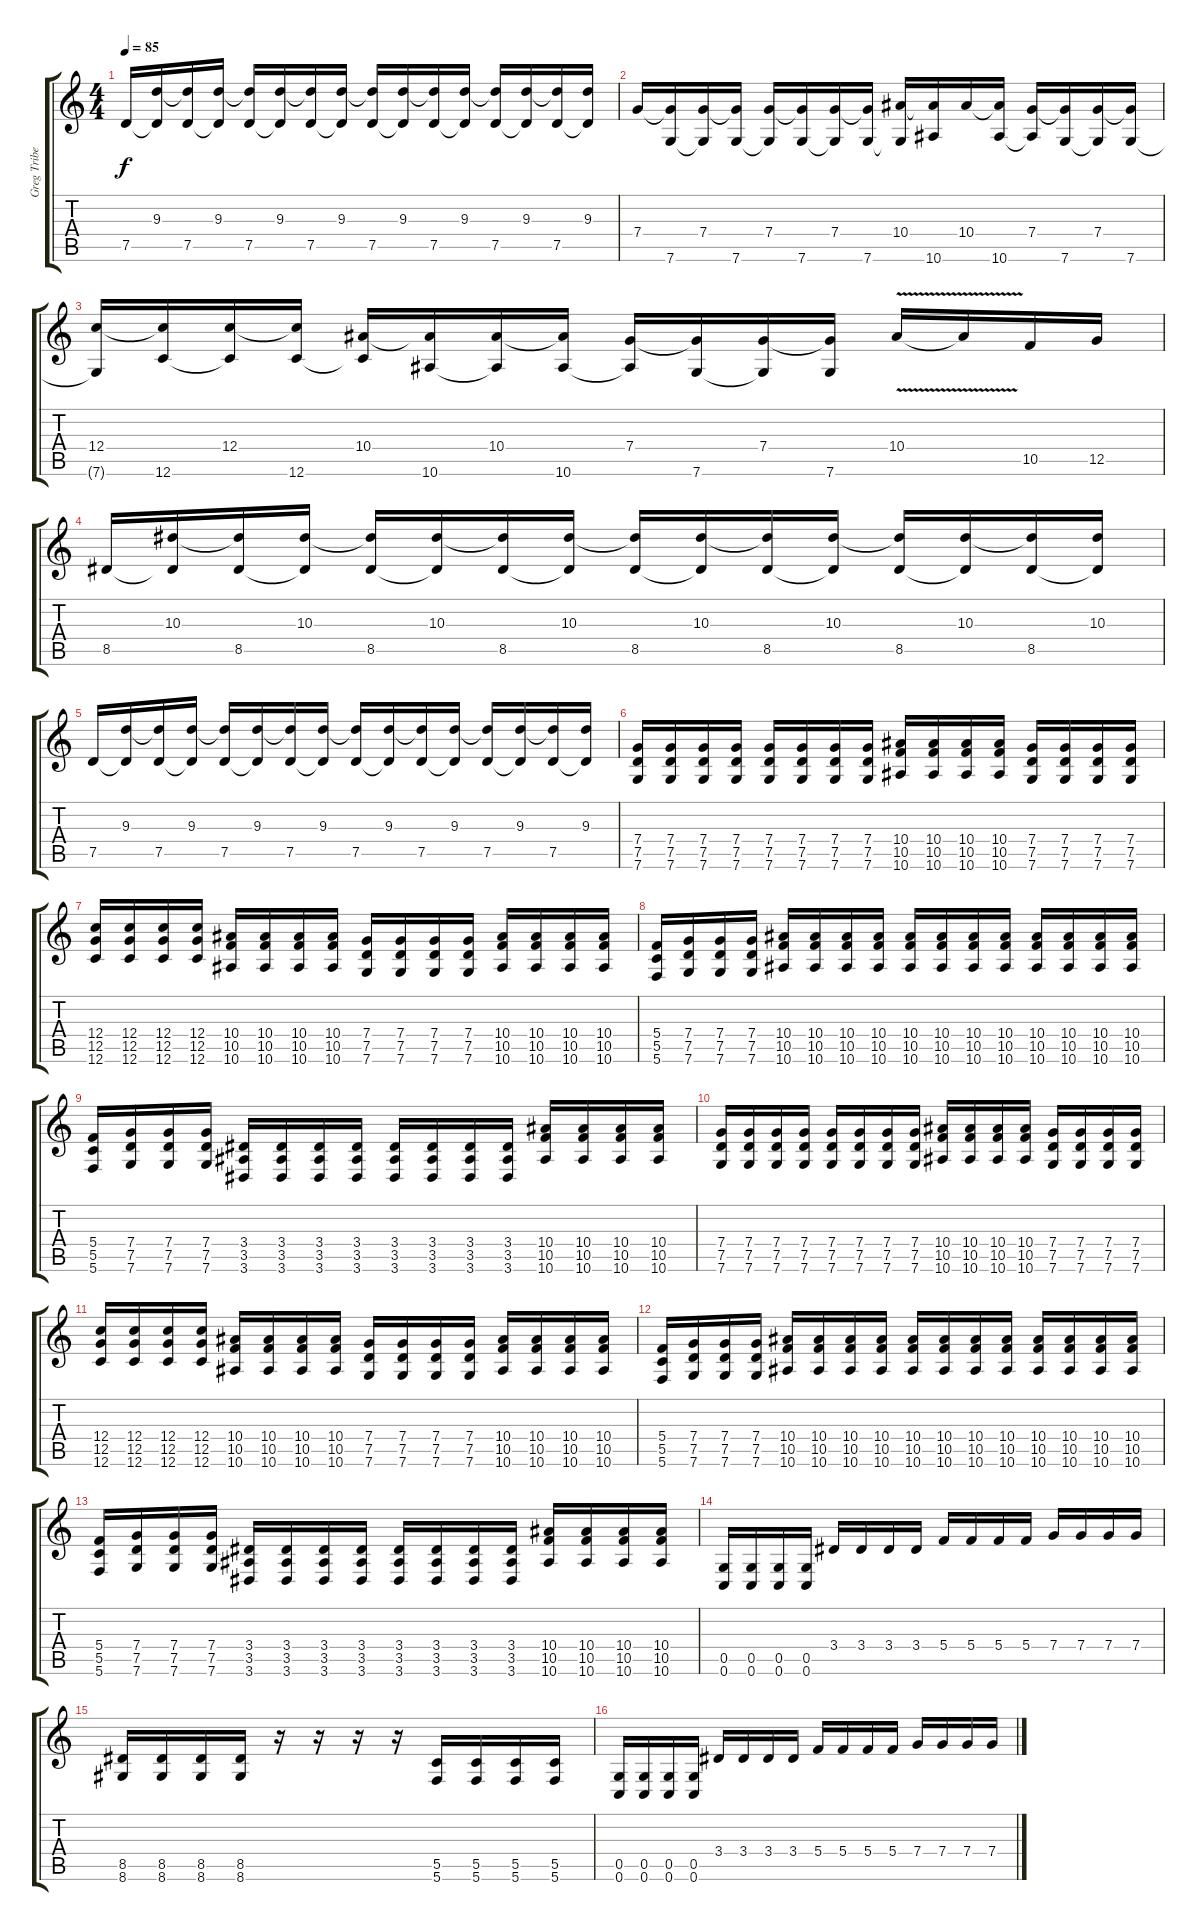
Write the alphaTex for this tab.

\track ("Greg Tribett" "Greg Tribe") {instrument electricguitarclean}
\staff {score tabs}
\tuning (D4 A3 F3 C3 G2 C2) {hide}
\ts (4 4)
\tempo 85
\clef g2
\ks c
7.5.16{dy f} (9.3 7.5{t}).16 (9.3{t} 7.5).16 (9.3 7.5{t}).16 (9.3{t} 7.5).16 (9.3 7.5{t}).16 (9.3{t} 7.5).16 (9.3 7.5{t}).16 (9.3{t} 7.5).16 (9.3 7.5{t}).16 (9.3{t} 7.5).16 (9.3 7.5{t}).16 (9.3{t} 7.5).16 (9.3 7.5{t}).16 (9.3{t} 7.5).16 (9.3 7.5{t}).16 |
7.4.16{instrument electricguitarclean} (7.4{t} 7.6).16 (7.4 7.6{t}).16 (7.4{t} 7.6).16 (7.4 7.6{t}).16 (7.4{t} 7.6).16 (7.4 7.6{t}).16 (7.4{t} 7.6).16 (10.4 7.6{t}).16 (10.4{t} 10.6).16 10.4.16 (10.4{t} 10.6).16 (7.4 10.6{t}).16 (7.4{t} 7.6).16 (7.4 7.6{t}).16 (7.4{t} 7.6).16 |
(12.4 7.6{t}).16 (12.4{t} 12.6).16 (12.4 12.6{t}).16 (12.4{t} 12.6).16 (10.4 12.6{t}).16 (10.4{t} 10.6).16 (10.4 10.6{t}).16 (10.4{t} 10.6).16 (7.4 10.6{t}).16 (7.4{t} 7.6).16 (7.4 7.6{t}).16 (7.4{t} 7.6).16 10.4{v}.16 10.4{t}.16 10.5.16 12.5.16 |
8.5.16 (10.3 8.5{t}).16 (10.3{t} 8.5).16 (10.3 8.5{t}).16 (10.3{t} 8.5).16 (10.3 8.5{t}).16 (10.3{t} 8.5).16 (10.3 8.5{t}).16 (10.3{t} 8.5).16 (10.3 8.5{t}).16 (10.3{t} 8.5).16 (10.3 8.5{t}).16 (10.3{t} 8.5).16 (10.3 8.5{t}).16 (10.3{t} 8.5).16 (10.3 8.5{t}).16 |
7.5.16 (9.3 7.5{t}).16 (9.3{t} 7.5).16 (9.3 7.5{t}).16 (9.3{t} 7.5).16 (9.3 7.5{t}).16 (9.3{t} 7.5).16 (9.3 7.5{t}).16 (9.3{t} 7.5).16 (9.3 7.5{t}).16 (9.3{t} 7.5).16 (9.3 7.5{t}).16 (9.3{t} 7.5).16 (9.3 7.5{t}).16 (9.3{t} 7.5).16 (9.3 7.5{t}).16 |
(7.4 7.5 7.6).16{volume 10 instrument distortionguitar} (7.4 7.5 7.6).16 (7.4 7.5 7.6).16 (7.4 7.5 7.6).16 (7.4 7.5 7.6).16 (7.4 7.5 7.6).16 (7.4 7.5 7.6).16 (7.4 7.5 7.6).16 (10.4 10.5 10.6).16 (10.4 10.5 10.6).16 (10.4 10.5 10.6).16 (10.4 10.5 10.6).16 (7.4 7.5 7.6).16 (7.4 7.5 7.6).16 (7.4 7.5 7.6).16 (7.4 7.5 7.6).16 |
(12.4 12.5 12.6).16 (12.4 12.5 12.6).16 (12.4 12.5 12.6).16 (12.4 12.5 12.6).16 (10.4 10.5 10.6).16 (10.4 10.5 10.6).16 (10.4 10.5 10.6).16 (10.4 10.5 10.6).16 (7.4 7.5 7.6).16 (7.4 7.5 7.6).16 (7.4 7.5 7.6).16 (7.4 7.5 7.6).16 (10.4 10.5 10.6).16 (10.4 10.5 10.6).16 (10.4 10.5 10.6).16 (10.4 10.5 10.6).16 |
(5.4 5.5 5.6).16 (7.4 7.5 7.6).16 (7.4 7.5 7.6).16 (7.4 7.5 7.6).16 (10.4 10.5 10.6).16 (10.4 10.5 10.6).16 (10.4 10.5 10.6).16 (10.4 10.5 10.6).16 (10.4 10.5 10.6).16 (10.4 10.5 10.6).16 (10.4 10.5 10.6).16 (10.4 10.5 10.6).16 (10.4 10.5 10.6).16 (10.4 10.5 10.6).16 (10.4 10.5 10.6).16 (10.4 10.5 10.6).16 |
(5.4 5.5 5.6).16 (7.4 7.5 7.6).16 (7.4 7.5 7.6).16 (7.4 7.5 7.6).16 (3.4 3.5 3.6).16 (3.4 3.5 3.6).16 (3.4 3.5 3.6).16 (3.4 3.5 3.6).16 (3.4 3.5 3.6).16 (3.4 3.5 3.6).16 (3.4 3.5 3.6).16 (3.4 3.5 3.6).16 (10.4 10.5 10.6).16 (10.4 10.5 10.6).16 (10.4 10.5 10.6).16 (10.4 10.5 10.6).16 |
(7.4 7.5 7.6).16{instrument distortionguitar} (7.4 7.5 7.6).16 (7.4 7.5 7.6).16 (7.4 7.5 7.6).16 (7.4 7.5 7.6).16 (7.4 7.5 7.6).16 (7.4 7.5 7.6).16 (7.4 7.5 7.6).16 (10.4 10.5 10.6).16 (10.4 10.5 10.6).16 (10.4 10.5 10.6).16 (10.4 10.5 10.6).16 (7.4 7.5 7.6).16 (7.4 7.5 7.6).16 (7.4 7.5 7.6).16 (7.4 7.5 7.6).16 |
(12.4 12.5 12.6).16 (12.4 12.5 12.6).16 (12.4 12.5 12.6).16 (12.4 12.5 12.6).16 (10.4 10.5 10.6).16 (10.4 10.5 10.6).16 (10.4 10.5 10.6).16 (10.4 10.5 10.6).16 (7.4 7.5 7.6).16 (7.4 7.5 7.6).16 (7.4 7.5 7.6).16 (7.4 7.5 7.6).16 (10.4 10.5 10.6).16 (10.4 10.5 10.6).16 (10.4 10.5 10.6).16 (10.4 10.5 10.6).16 |
(5.4 5.5 5.6).16 (7.4 7.5 7.6).16 (7.4 7.5 7.6).16 (7.4 7.5 7.6).16 (10.4 10.5 10.6).16 (10.4 10.5 10.6).16 (10.4 10.5 10.6).16 (10.4 10.5 10.6).16 (10.4 10.5 10.6).16 (10.4 10.5 10.6).16 (10.4 10.5 10.6).16 (10.4 10.5 10.6).16 (10.4 10.5 10.6).16 (10.4 10.5 10.6).16 (10.4 10.5 10.6).16 (10.4 10.5 10.6).16 |
(5.4 5.5 5.6).16 (7.4 7.5 7.6).16 (7.4 7.5 7.6).16 (7.4 7.5 7.6).16 (3.4 3.5 3.6).16 (3.4 3.5 3.6).16 (3.4 3.5 3.6).16 (3.4 3.5 3.6).16 (3.4 3.5 3.6).16 (3.4 3.5 3.6).16 (3.4 3.5 3.6).16 (3.4 3.5 3.6).16 (10.4 10.5 10.6).16 (10.4 10.5 10.6).16 (10.4 10.5 10.6).16 (10.4 10.5 10.6).16 |
(0.5 0.6).16{volume 13 instrument distortionguitar} (0.5 0.6).16 (0.5 0.6).16 (0.5 0.6).16 3.4.16 3.4.16 3.4.16 3.4.16 5.4.16 5.4.16 5.4.16 5.4.16 7.4.16 7.4.16 7.4.16 7.4.16 |
(8.5 8.6).16 (8.5 8.6).16 (8.5 8.6).16 (8.5 8.6).16 r.16 r.16 r.16 r.16 (5.5 5.6).16 (5.5 5.6).16 (5.5 5.6).16 (5.5 5.6).16 |
(0.5 0.6).16{instrument distortionguitar} (0.5 0.6).16 (0.5 0.6).16 (0.5 0.6).16 3.4.16 3.4.16 3.4.16 3.4.16 5.4.16 5.4.16 5.4.16 5.4.16 7.4.16 7.4.16 7.4.16 7.4.16
